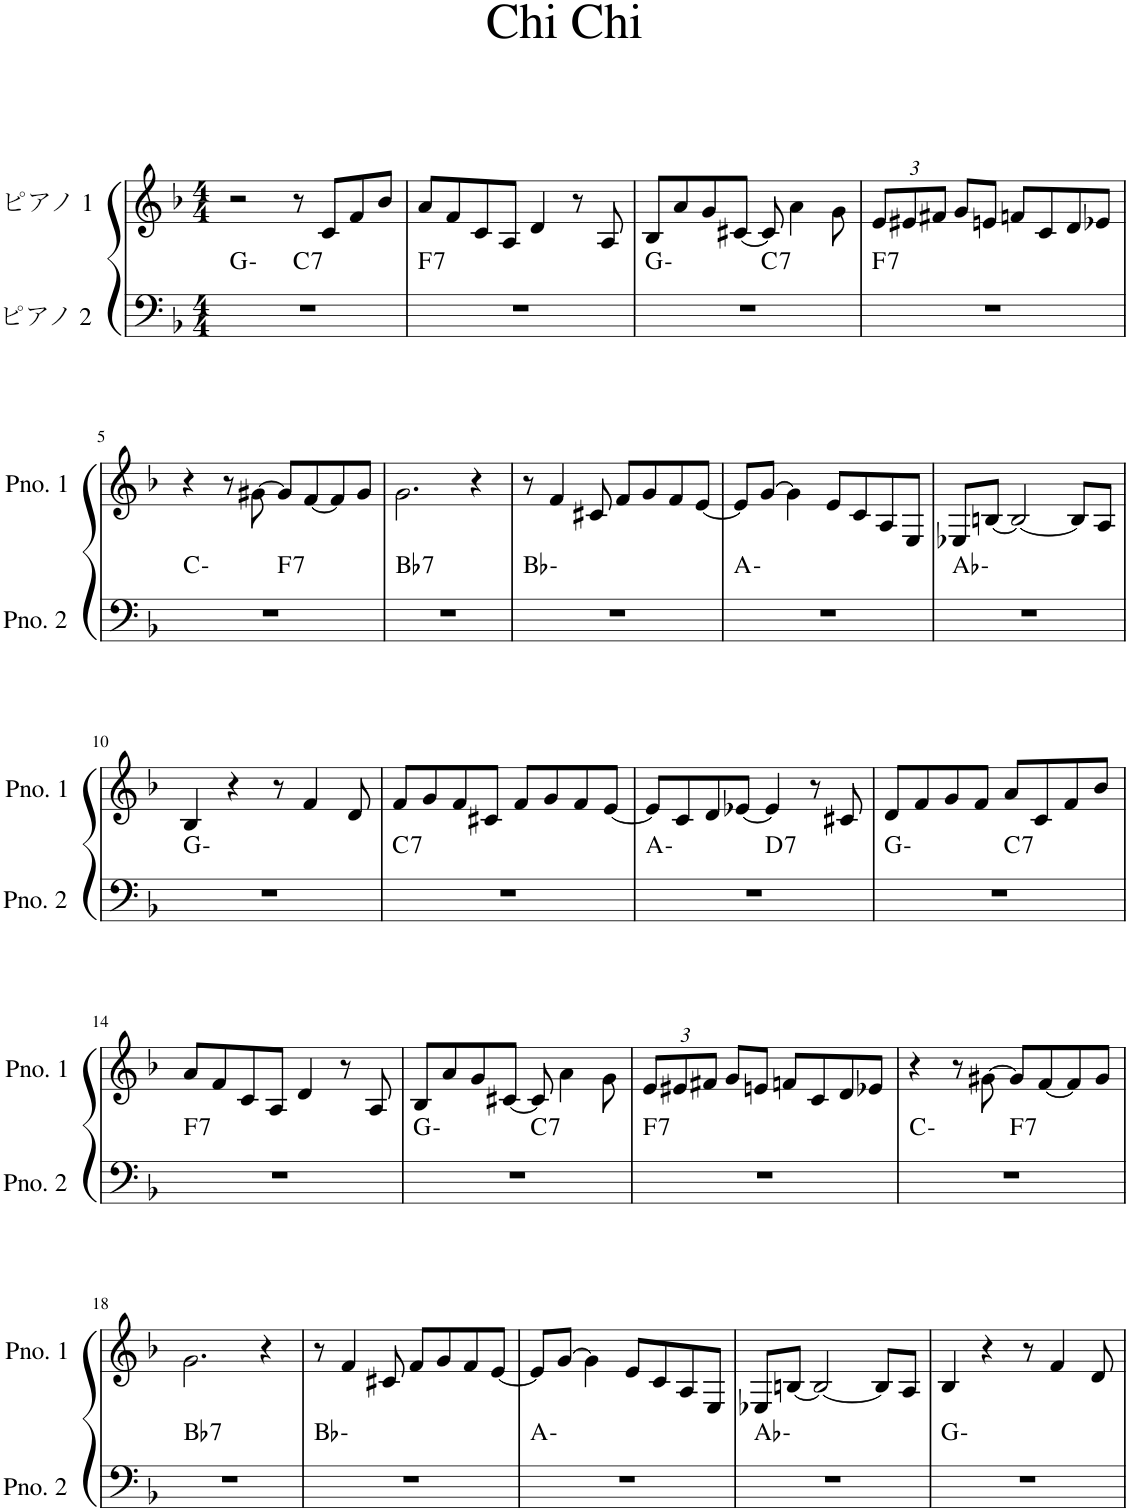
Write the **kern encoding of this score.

**kern	**harte	**kern
*part2	*part2	*part1
*staff2	*	*staff1
*I"ピアノ 2	*	*I"ピアノ 1
*clefF4	*	*clefG2
*k[b-]	*	*k[b-]
*M4/4	*	*M4/4
=1	=1	=1
*^	*	*
1r	2ryy	G:min	2r
!	!	!LO:H:kt=7	!
.	2ryy	C:7	8r
.	.	.	8c/L
.	.	.	8f/
.	.	.	8b-/J
=2	=2	=2	=2
!	!	!LO:H:kt=7	!
*v	*v	*	*
1r	F:7	8a/L
.	.	8f/
.	.	8c/
.	.	8A/J
.	.	4d/
.	.	8r
.	.	8A/
=3	=3	=3
*^	*	*
1r	2ryy	G:min	8B-/L
.	.	.	8a/
.	.	.	8g/
.	.	.	[8c#X/J
!	!	!LO:H:kt=7	!
.	2ryy	C:7	8c#/]
.	.	.	4a\
.	.	.	8g\
*v	*v	*	*
=4	=4	=4
*	*	*Xbrackettup
*^	*	*
!	!	!LO:H:kt=7	!
*v	*v	*	*
1r	F:7	12e/L
.	.	12e#X/
.	.	12f#X/J
.	.	8g/L
.	.	8en/J
.	.	8fn/L
.	.	8c/
.	.	8d/
.	.	8e-X/J
!!LO:LB:g=z
=5	=5	=5
*^	*	*
1r	2ryy	C:min	4r
.	.	.	8r
.	.	.	[8g#X\
!	!	!LO:H:kt=7	!
.	2ryy	F:7	8g#/L]
.	.	.	[8f/
.	.	.	8f/]
.	.	.	8g#/J
=6	=6	=6	=6
!	!	!LO:H:kt=7	!
*v	*v	*	*
1r	Bb:7	2.g\
.	.	4r
=7	=7	=7
1r	Bb:min	8r
.	.	4f/
.	.	8c#X/
.	.	8f/L
.	.	8g/
.	.	8f/
.	.	[8e/J
=8	=8	=8
1r	A:min	8e/L]
.	.	[8g/J
.	.	4g\]
.	.	8e/L
.	.	8c/
.	.	8A/
.	.	8E/J
=9	=9	=9
1r	Ab:min	8E-X/L
.	.	[8Bn/J
.	.	2B/_
.	.	8B/L]
.	.	8A/J
!!LO:LB:g=z
=10	=10	=10
1r	G:min	4B-/
.	.	4r
.	.	8r
.	.	4f/
.	.	8d/
=11	=11	=11
!	!LO:H:kt=7	!
1r	C:7	8f/L
.	.	8g/
.	.	8f/
.	.	8c#X/J
.	.	8f/L
.	.	8g/
.	.	8f/
.	.	[8e/J
=12	=12	=12
*^	*	*
1r	2ryy	A:min	8e/L]
.	.	.	8c/
.	.	.	8d/
.	.	.	[8e-X/J
!	!	!LO:H:kt=7	!
.	2ryy	D:7	4e-/]
.	.	.	8r
.	.	.	8c#X/
=13	=13	=13	=13
1r	2ryy	G:min	8d/L
.	.	.	8f/
.	.	.	8g/
.	.	.	8f/J
!	!	!LO:H:kt=7	!
.	2ryy	C:7	8a/L
.	.	.	8c/
.	.	.	8f/
.	.	.	8b-/J
!!LO:LB:g=z
=14	=14	=14	=14
!	!	!LO:H:kt=7	!
*v	*v	*	*
1r	F:7	8a/L
.	.	8f/
.	.	8c/
.	.	8A/J
.	.	4d/
.	.	8r
.	.	8A/
=15	=15	=15
*^	*	*
1r	2ryy	G:min	8B-/L
.	.	.	8a/
.	.	.	8g/
.	.	.	[8c#X/J
!	!	!LO:H:kt=7	!
.	2ryy	C:7	8c#/]
.	.	.	4a\
.	.	.	8g\
=16	=16	=16	=16
!	!	!LO:H:kt=7	!
*v	*v	*	*
1r	F:7	12e/L
.	.	12e#X/
.	.	12f#X/J
.	.	8g/L
.	.	8en/J
.	.	8fn/L
.	.	8c/
.	.	8d/
.	.	8e-X/J
=17	=17	=17
*^	*	*
1r	2ryy	C:min	4r
.	.	.	8r
.	.	.	[8g#X\
!	!	!LO:H:kt=7	!
.	2ryy	F:7	8g#/L]
.	.	.	[8f/
.	.	.	8f/]
.	.	.	8g#/J
!!LO:LB:g=z
=18	=18	=18	=18
!	!	!LO:H:kt=7	!
*v	*v	*	*
1r	Bb:7	2.g\
.	.	4r
=19	=19	=19
1r	Bb:min	8r
.	.	4f/
.	.	8c#X/
.	.	8f/L
.	.	8g/
.	.	8f/
.	.	[8e/J
=20	=20	=20
1r	A:min	8e/L]
.	.	[8g/J
.	.	4g\]
.	.	8e/L
.	.	8c/
.	.	8A/
.	.	8E/J
=21	=21	=21
1r	Ab:min	8E-X/L
.	.	[8Bn/J
.	.	2B/_
.	.	8B/L]
.	.	8A/J
=22	=22	=22
1r	G:min	4B-/
.	.	4r
.	.	8r
.	.	4f/
.	.	8d/
=	=	=
*-	*-	*-
